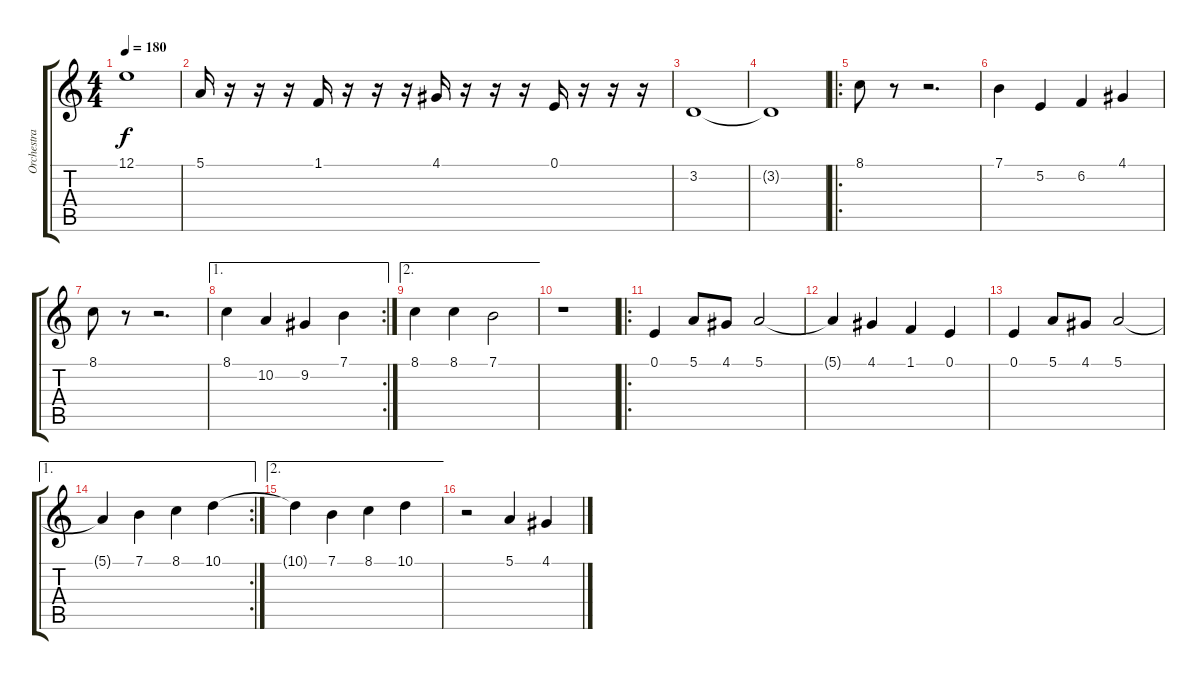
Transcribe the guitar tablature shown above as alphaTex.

\track ("Orchestra 3" "Orchestra ") {instrument brasssection}
\staff {score tabs}
\tuning (E4 B3 G3 D3 A2 E2) {hide}
\ts (4 4)
\tempo 180
\clef g2
\ks c
12.1.1{dy f} |
5.1.16 r.16 r.16 r.16 1.1.16 r.16 r.16 r.16 4.1.16 r.16 r.16 r.16 0.1.16 r.16 r.16 r.16 |
3.2.1 |
3.2{t}.1 |
\ro
8.1.8 r.8 r.2{d} |
7.1.4 5.2.4 6.2.4 4.1.4 |
8.1.8 r.8 r.2{d} |
\ae 1
\rc 2
8.1.4 10.2.4 9.2.4 7.1.4 |
\ae 2
8.1.4 8.1.4 7.1.2 |
r.1 |
\ro
0.1.4 5.1.8 4.1.8 5.1.2 |
5.1{t}.4 4.1.4 1.1.4 0.1.4 |
0.1.4 5.1.8 4.1.8 5.1.2 |
\ae 1
\rc 2
5.1{t}.4 7.1.4 8.1.4 10.1.4 |
\ae 2
10.1{t}.4 7.1.4 8.1.4 10.1.4 |
r.2 5.1.4 4.1.4
